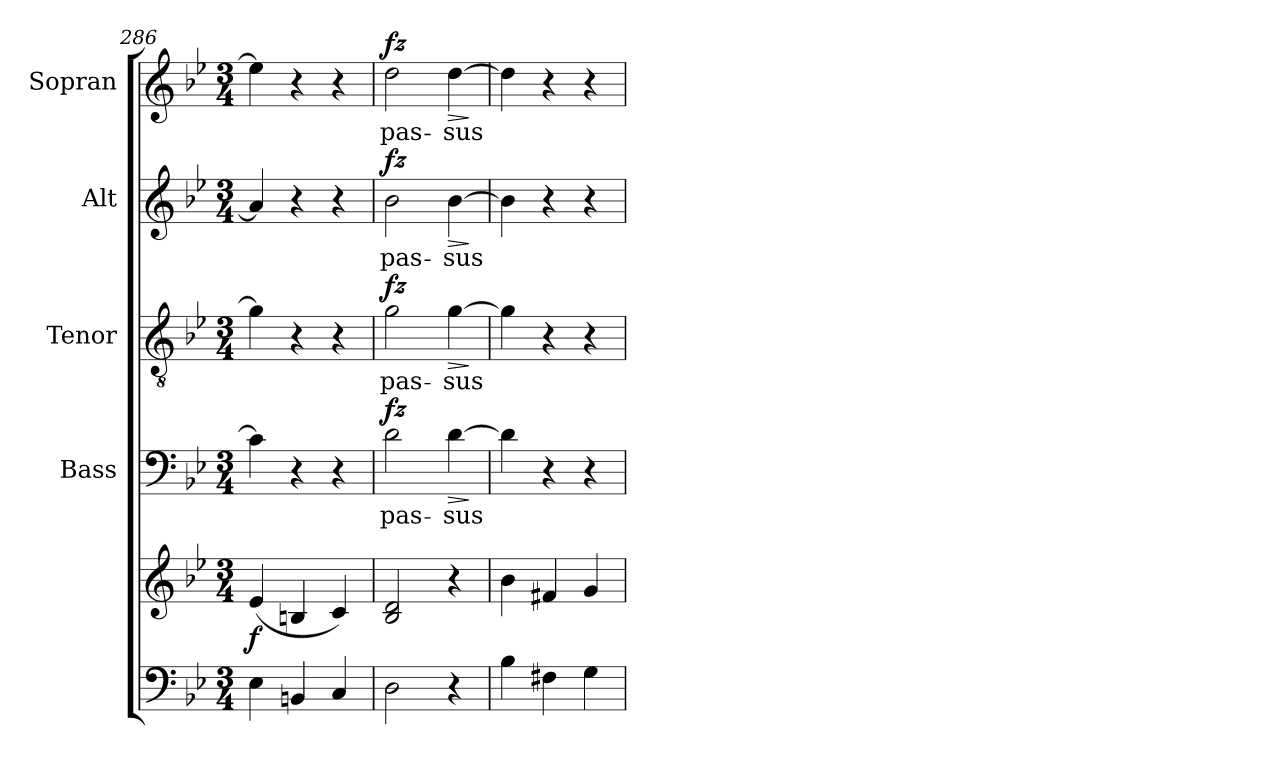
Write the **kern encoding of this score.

**kern	**kern	**dynam	**kern	**text	**dynam	**kern	**text	**dynam	**kern	**text	**dynam	**kern	**text	**dynam
*part5	*part5	*part5	*part4	*part4	*part4	*part3	*part3	*part3	*part2	*part2	*part2	*part1	*part1	*part1
*staff6	*staff5	*staff5/6	*staff4	*staff4	*staff4	*staff3	*staff3	*staff3	*staff2	*staff2	*staff2	*staff1	*staff1	*staff1
*	*	*	*I"Bass	*	*	*I"Tenor	*	*	*I"Alt	*	*	*I"Sopran	*	*
*	*	*	*I'B.	*	*	*I'T.	*	*	*I'A.	*	*	*I'S.	*	*
*clefF4	*clefG2	*	*clefF4	*	*	*clefGv2	*	*	*clefG2	*	*	*clefG2	*	*
*k[b-e-]	*k[b-e-]	*	*k[b-e-]	*	*	*k[b-e-]	*	*	*k[b-e-]	*	*	*k[b-e-]	*	*
*B-:	*B-:	*	*B-:	*	*	*B-:	*	*	*B-:	*	*	*B-:	*	*
*M3/4	*M3/4	*	*M3/4	*	*	*M3/4	*	*	*M3/4	*	*	*M3/4	*	*
=286	=286	=286	=286	=286	=286	=286	=286	=286	=286	=286	=286	=286	=286	=286
!	!	!LO:DY:b	!	!	!	!	!	!	!	!	!	!	!	!
4E-\	(<4e-/	f	4c\]	.	.	4g\]	.	.	4a/]	.	.	4ee-\]	.	.
4BBn/	4Bn/	.	4r	.	.	4r	.	.	4r	.	.	4r	.	.
4C/	4c/)	.	4r	.	.	4r	.	.	4r	.	.	4r	.	.
=287	=287	=287	=287	=287	=287	=287	=287	=287	=287	=287	=287	=287	=287	=287
!	!	!	!	!LO:LY:b	!LO:DY:a	!	!LO:LY:b	!LO:DY:a	!	!LO:LY:b	!LO:DY:a	!	!LO:LY:b	!LO:DY:a
2D\	2B-/ 2d/	.	2d\	pas-	fz	2g\	pas-	fz	2b-\	pas-	fz	2dd\	pas-	fz
!	!	!	!	!LO:LY:b	!LO:HP:b	!	!LO:LY:b	!LO:HP:b	!	!LO:LY:b	!LO:HP:b	!	!LO:LY:b	!LO:HP:b
4r	4r	.	[4d\	-sus	>	[4g\	-sus	>	[4b-\	-sus	>	[4dd\	-sus	>
.	.	.	.	.	]	.	.	]	.	.	]	.	.	]
=288	=288	=288	=288	=288	=288	=288	=288	=288	=288	=288	=288	=288	=288	=288
4B-\	4b-\	.	4d\]	.	.	4g\]	.	.	4b-\]	.	.	4dd\]	.	.
4F#X\	4f#X/	.	4r	.	.	4r	.	.	4r	.	.	4r	.	.
4G\	4g/	.	4r	.	.	4r	.	.	4r	.	.	4r	.	.
=	=	=	=	=	=	=	=	=	=	=	=	=	=	=
*-	*-	*-	*-	*-	*-	*-	*-	*-	*-	*-	*-	*-	*-	*-
